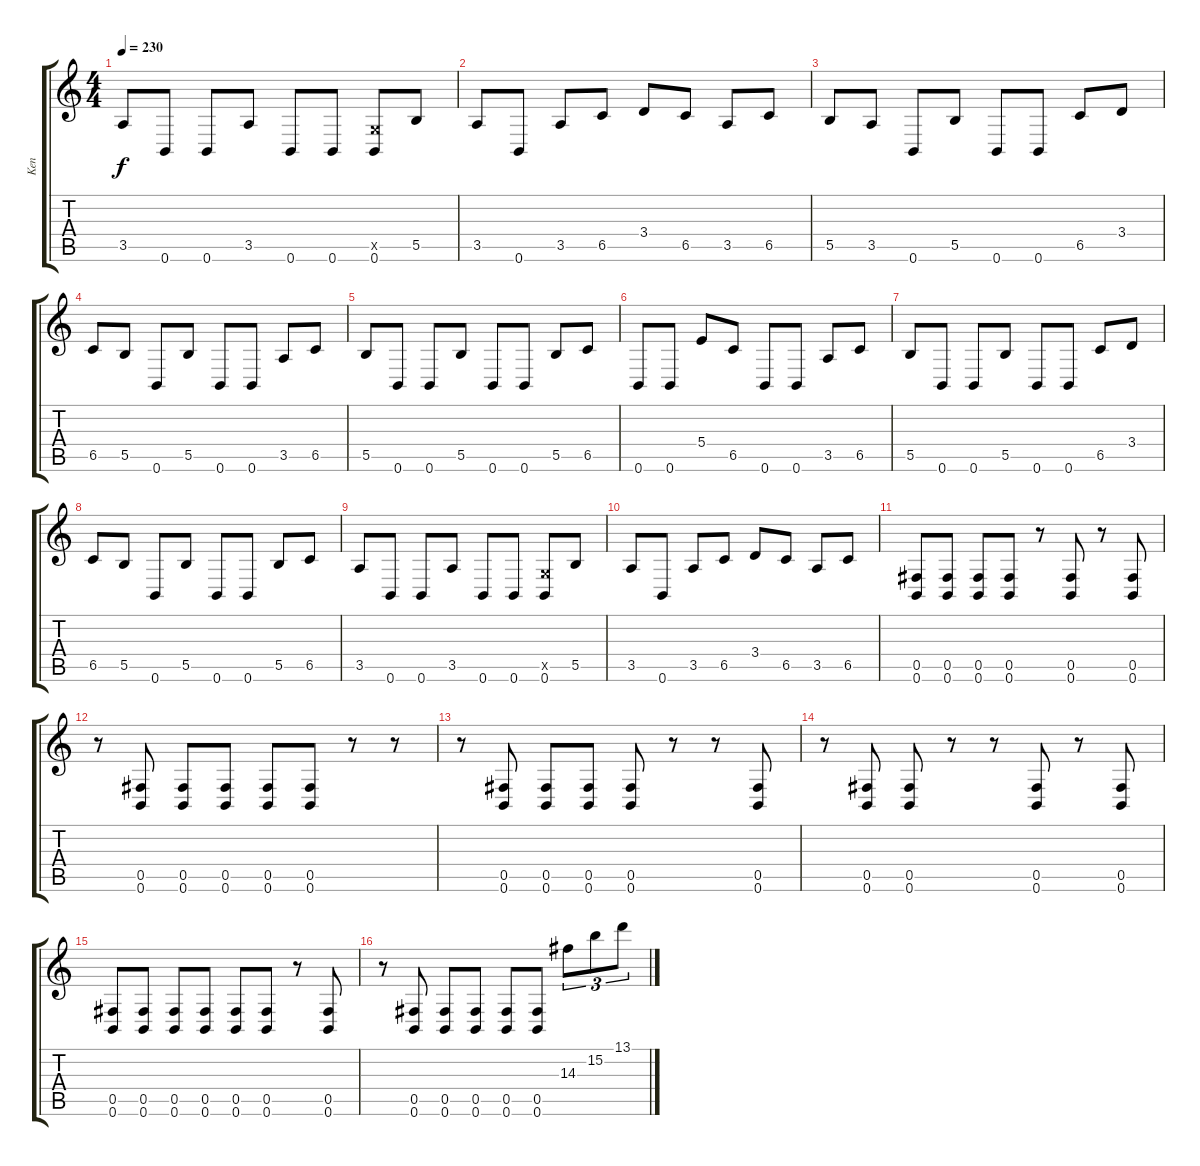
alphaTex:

\track ("Ken" "Ken") {instrument distortionguitar}
\staff {score tabs}
\tuning (Db4 Ab3 E3 B2 Gb2 B1) {hide}
\ts (4 4)
\tempo 230
\clef g2
\ks c
3.5.8{dy f} 0.6.8 0.6.8 3.5.8 0.6.8 0.6.8 (1.5{x} 0.6).8 5.5.8 |
3.5.8 0.6.8 3.5.8 6.5.8 3.4.8 6.5.8 3.5.8 6.5.8 |
5.5.8 3.5.8 0.6.8 5.5.8 0.6.8 0.6.8 6.5.8 3.4.8 |
6.5.8 5.5.8 0.6.8 5.5.8 0.6.8 0.6.8 3.5.8 6.5.8 |
5.5.8 0.6.8 0.6.8 5.5.8 0.6.8 0.6.8 5.5.8 6.5.8 |
0.6.8 0.6.8 5.4.8 6.5.8 0.6.8 0.6.8 3.5.8 6.5.8 |
5.5.8 0.6.8 0.6.8 5.5.8 0.6.8 0.6.8 6.5.8 3.4.8 |
6.5.8 5.5.8 0.6.8 5.5.8 0.6.8 0.6.8 5.5.8 6.5.8 |
3.5.8 0.6.8 0.6.8 3.5.8 0.6.8 0.6.8 (1.5{x} 0.6).8 5.5.8 |
3.5.8 0.6.8 3.5.8 6.5.8 3.4.8 6.5.8 3.5.8 6.5.8 |
(0.5 0.6).8 (0.5 0.6).8 (0.5 0.6).8 (0.5 0.6).8 r.8 (0.5 0.6).8 r.8 (0.5 0.6).8 |
r.8 (0.5 0.6).8 (0.5 0.6).8 (0.5 0.6).8 (0.5 0.6).8 (0.5 0.6).8 r.8 r.8 |
r.8 (0.5 0.6).8 (0.5 0.6).8 (0.5 0.6).8 (0.5 0.6).8 r.8 r.8 (0.5 0.6).8 |
r.8 (0.5 0.6).8 (0.5 0.6).8 r.8 r.8 (0.5 0.6).8 r.8 (0.5 0.6).8 |
(0.5 0.6).8 (0.5 0.6).8 (0.5 0.6).8 (0.5 0.6).8 (0.5 0.6).8 (0.5 0.6).8 r.8 (0.5 0.6).8 |
r.8 (0.5 0.6).8 (0.5 0.6).8 (0.5 0.6).8 (0.5 0.6).8 (0.5 0.6).8 14.3.8{tu (3 2)} 15.2.8{tu (3 2)} 13.1.8{tu (3 2)}
